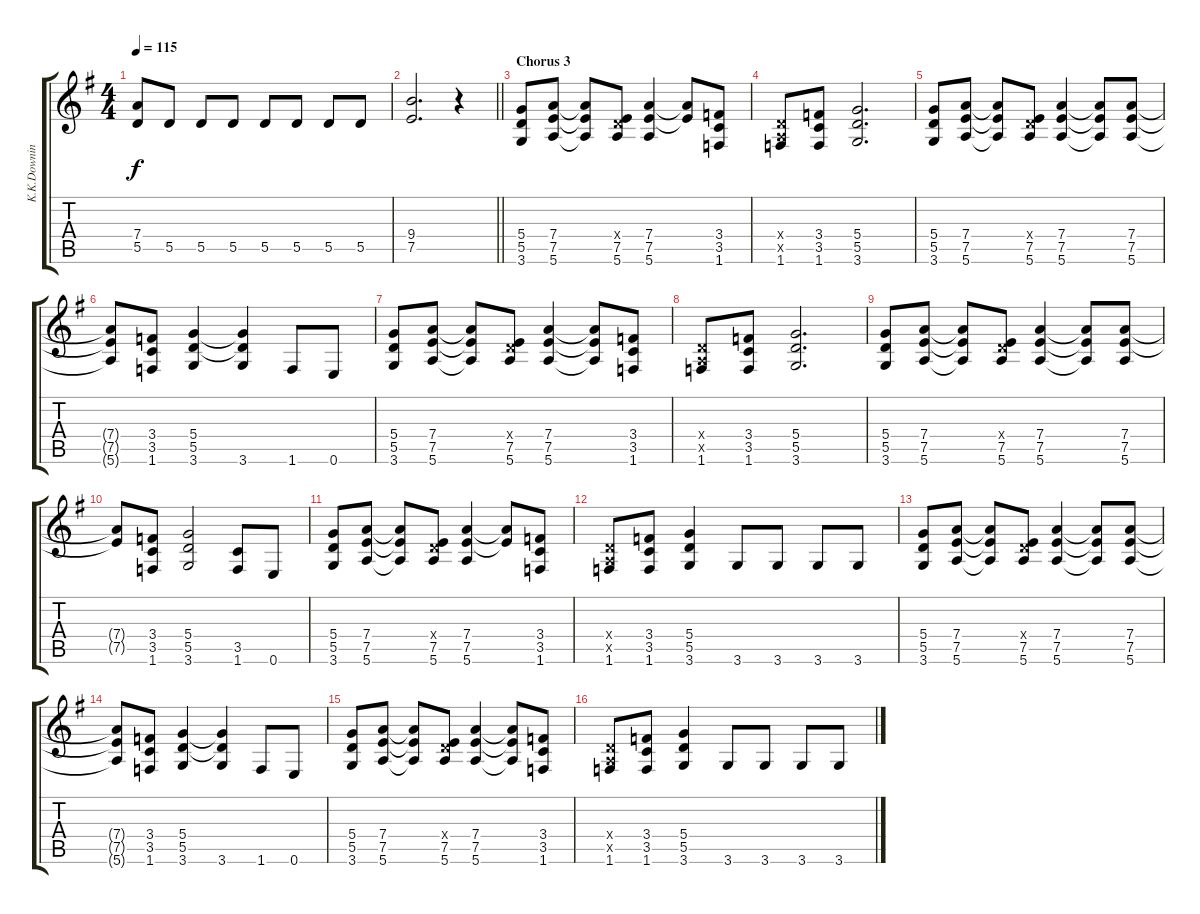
\track ("K.K.Downing ?" "K.K.Downin") {instrument electricguitarclean}
\staff {score tabs}
\tuning (E4 B3 G3 D3 A2 E2) {hide}
\ts (4 4)
\tempo 115
\clef g2
\ks eminor
(7.4 5.5).8{dy f} 5.5.8 5.5.8 5.5.8 5.5.8 5.5.8 5.5.8 5.5.8 |
\barLineRight lightlight
(9.4 7.5).2{d} r.4 |
\section ("" "Chorus 3")
(5.4 5.5 3.6).8 (7.4 7.5 5.6).8 (7.4{t} 7.5{t} 5.6{t}).8 (0.4{x} 7.5 5.6).8 (7.4 7.5 5.6).4 (7.4{t} 7.5{t}).8 (3.4 3.5 1.6).8 |
(0.4{x} 0.5{x} 1.6).8 (3.4 3.5 1.6).8 (5.4 5.5 3.6).2{d} |
(5.4 5.5 3.6).8 (7.4 7.5 5.6).8 (7.4{t} 7.5{t} 5.6{t}).8 (0.4{x} 7.5 5.6).8 (7.4 7.5 5.6).4 (7.4{t} 7.5{t} 5.6{t}).8 (7.4 7.5 5.6).8 |
(7.4{t} 7.5{t} 5.6{t}).8 (3.4 3.5 1.6).8 (5.4 5.5 3.6).4 (5.4{t} 5.5{t} 3.6).4 1.6.8 0.6.8 |
(5.4 5.5 3.6).8 (7.4 7.5 5.6).8 (7.4{t} 7.5{t} 5.6{t}).8 (0.4{x} 7.5 5.6).8 (7.4 7.5 5.6).4 (7.4{t} 7.5{t} 5.6{t}).8 (3.4 3.5 1.6).8 |
(0.4{x} 0.5{x} 1.6).8 (3.4 3.5 1.6).8 (5.4 5.5 3.6).2{d} |
(5.4 5.5 3.6).8 (7.4 7.5 5.6).8 (7.4{t} 7.5{t} 5.6{t}).8 (0.4{x} 7.5 5.6).8 (7.4 7.5 5.6).4 (7.4{t} 7.5{t} 5.6{t}).8 (7.4 7.5 5.6).8 |
(7.4{t} 7.5{t}).8 (3.4 3.5 1.6).8 (5.4 5.5 3.6).2 (3.5 1.6).8 0.6.8 |
(5.4 5.5 3.6).8 (7.4 7.5 5.6).8 (7.4{t} 7.5{t} 5.6{t}).8 (0.4{x} 7.5 5.6).8 (7.4 7.5 5.6).4 (7.4{t} 7.5{t}).8 (3.4 3.5 1.6).8 |
(0.4{x} 0.5{x} 1.6).8 (3.4 3.5 1.6).8 (5.4 5.5 3.6).4 3.6.8 3.6.8 3.6.8 3.6.8 |
(5.4 5.5 3.6).8 (7.4 7.5 5.6).8 (7.4{t} 7.5{t} 5.6{t}).8 (0.4{x} 7.5 5.6).8 (7.4 7.5 5.6).4 (7.4{t} 7.5{t} 5.6{t}).8 (7.4 7.5 5.6).8 |
(7.4{t} 7.5{t} 5.6{t}).8 (3.4 3.5 1.6).8 (5.4 5.5 3.6).4 (5.4{t} 5.5{t} 3.6).4 1.6.8 0.6.8 |
(5.4 5.5 3.6).8 (7.4 7.5 5.6).8 (7.4{t} 7.5{t} 5.6{t}).8 (0.4{x} 7.5 5.6).8 (7.4 7.5 5.6).4 (7.4{t} 7.5{t} 5.6{t}).8 (3.4 3.5 1.6).8 |
(0.4{x} 0.5{x} 1.6).8 (3.4 3.5 1.6).8 (5.4 5.5 3.6).4 3.6.8 3.6.8 3.6.8 3.6.8
